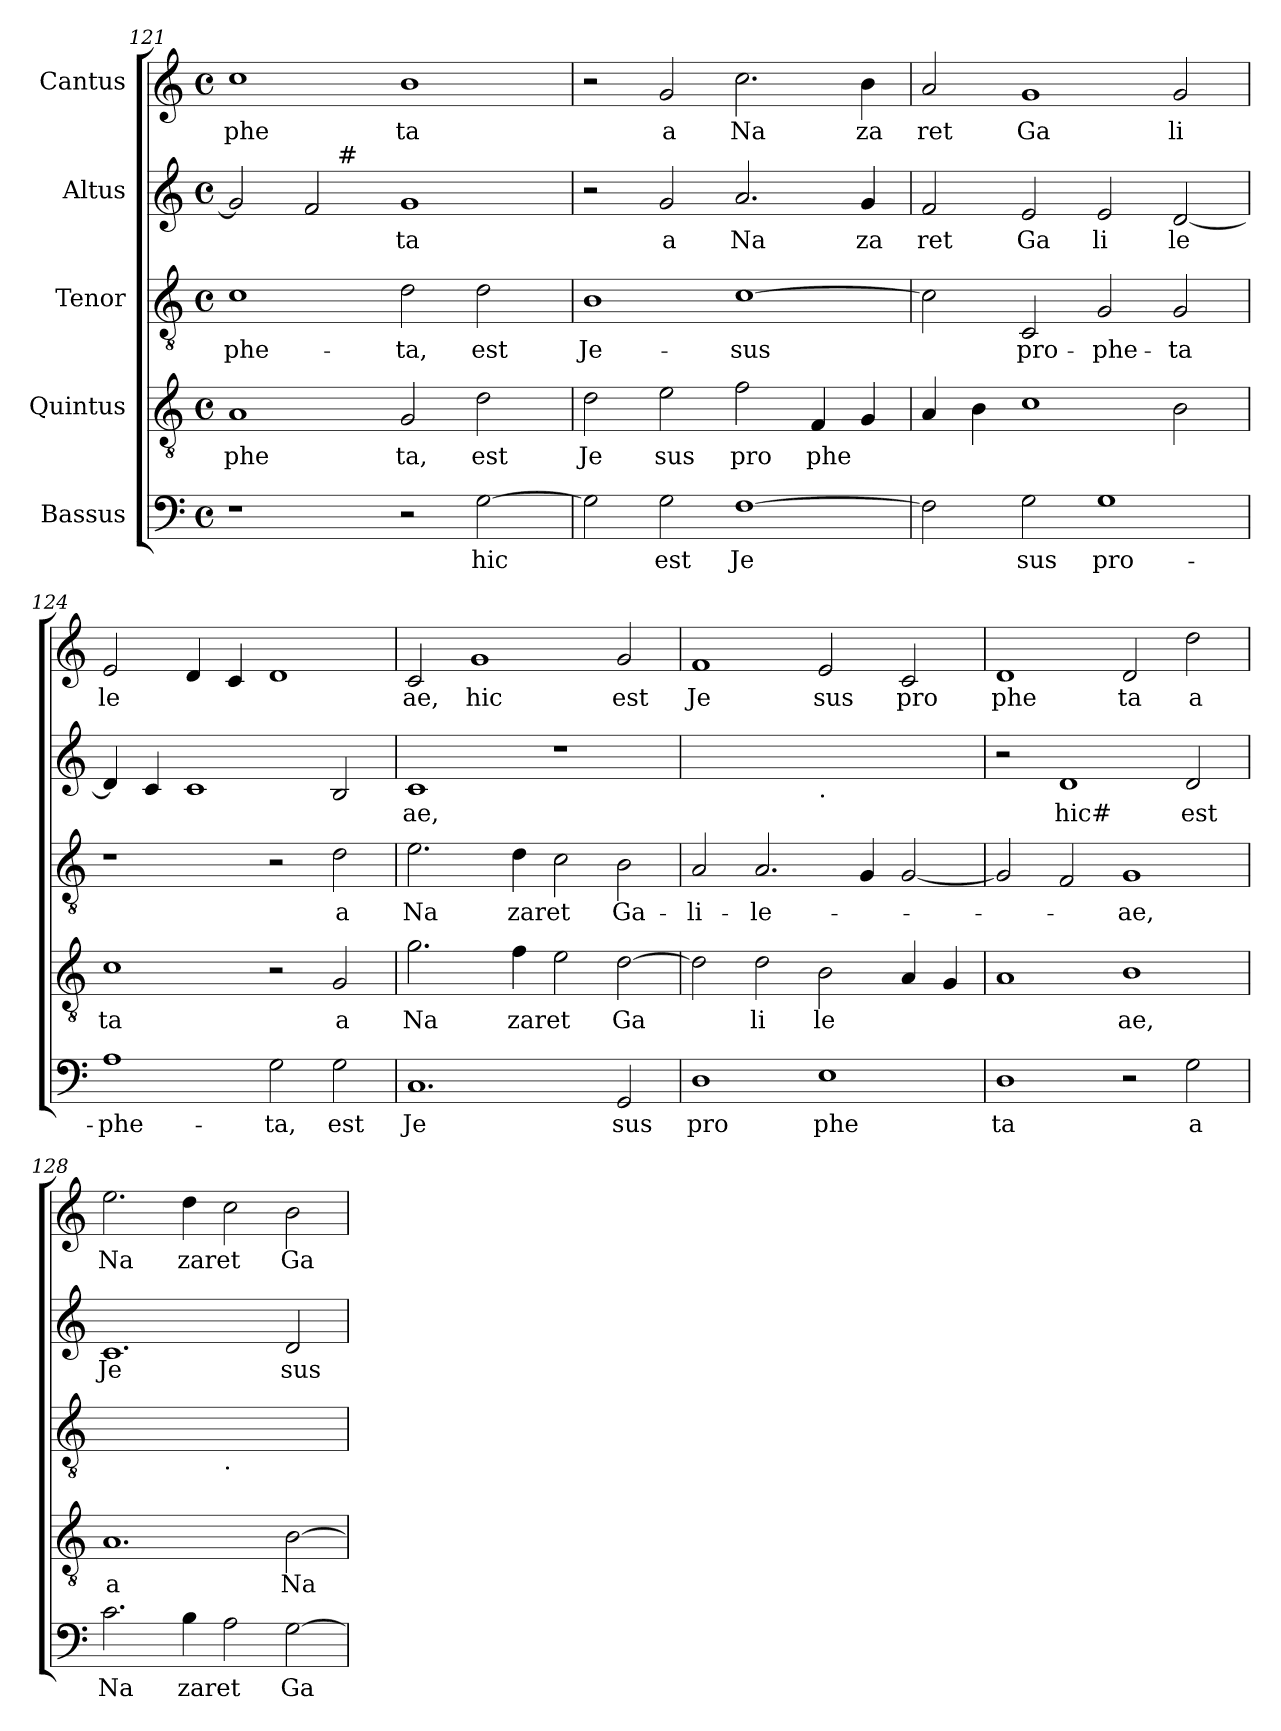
**kern	**text	**kern	**text	**kern	**text	**kern	**text	**kern	**text
*part5	*part5	*part4	*part4	*part3	*part3	*part2	*part2	*part1	*part1
*staff5	*staff5	*staff4	*staff4	*staff3	*staff3	*staff2	*staff2	*staff1	*staff1
*I"Bassus	*	*I"Quintus	*	*I"Tenor	*	*I"Altus	*	*I"Cantus	*
*clefF4	*	*clefGv2	*	*clefGv2	*	*clefG2	*	*clefG2	*
*k[]	*	*k[]	*	*k[]	*	*k[]	*	*k[]	*
*M4/4	*	*M4/4	*	*M4/4	*	*M4/4	*	*M4/4	*
*met(c)	*	*met(c)	*	*met(c)	*	*met(c)	*	*met(c)	*
=121	=121	=121	=121	=121	=121	=121	=121	=121	=121
!	!	!	!LO:LY:b	!	!LO:LY:b	!	!	!	!LO:LY:b
*	*	*	*	*	*	*^	*	*	*
1r	.	1A	phe	1c	-phe-	2g/]	2ryy	.	1cc	phe
.	.	.	.	.	.	2f/	8ryy	.	.	.
!	!	!	!	!	!	!	!LO:TX:a:t=#	!	!	!
.	.	.	.	.	.	.	1ryy	.	.	.
!	!	!	!LO:LY:b	!	!LO:LY:b	!	!	!LO:LY:b	!	!LO:LY:b
2r	.	2G/	ta,	2d\	-ta,	1g	.	ta	1b	ta
!	!LO:LY:b	!	!LO:LY:b	!	!LO:LY:b	!	!	!	!	!
[>2G\	hic	2d\	est	2d\	est	.	.	.	.	.
.	.	.	.	.	.	.	4.ryy	.	.	.
=122	=122	=122	=122	=122	=122	=122	=122	=122	=122	=122
!	!	!	!LO:LY:b	!	!LO:LY:b	!	!	!	!	!
*	*	*	*	*	*	*v	*v	*	*	*
2G\]	.	2d\	Je	1B	Je-	2r	.	2r	.
!	!LO:LY:b	!	!LO:LY:b	!	!	!	!LO:LY:b	!	!LO:LY:b
2G\	est	2e\	sus	.	.	2g/	a	2g/	a
!	!LO:LY:b	!	!LO:LY:b	!	!LO:LY:b	!	!LO:LY:b	!	!LO:LY:b
[>1F	Je	2f\	pro	[>1c	-sus	2.a/	Na	2.cc\	Na
!	!	!	!LO:LY:b	!	!	!	!	!	!
.	.	4F/	phe	.	.	.	.	.	.
!	!	!	!	!	!	!	!LO:LY:b	!	!LO:LY:b
.	.	4G/	.	.	.	4g/	za	4b\	za
=123	=123	=123	=123	=123	=123	=123	=123	=123	=123
!	!	!	!	!	!	!	!LO:LY:b	!	!LO:LY:b
2F\]	.	4A/	.	2c\]	.	2f/	ret	2a/	ret
.	.	4B\	.	.	.	.	.	.	.
!	!LO:LY:b	!	!	!	!LO:LY:b	!	!LO:LY:b	!	!LO:LY:b
2G\	-sus	1c	.	2C/	pro-	2e/	Ga	1g	Ga
!	!LO:LY:b	!	!	!	!LO:LY:b	!	!LO:LY:b	!	!
1G	pro-	.	.	2G/	-phe-	2e/	li	.	.
!	!	!	!	!	!LO:LY:b	!	!LO:LY:b	!	!LO:LY:b
.	.	2B\	.	2G/	-ta	[<2d/	le	2g/	li
=124	=124	=124	=124	=124	=124	=124	=124	=124	=124
!	!LO:LY:b	!	!LO:LY:b	!	!	!	!	!	!LO:LY:b
1A	-phe-	1c	ta	1r	.	4d/]	.	2e/	le
.	.	.	.	.	.	4c/	.	.	.
.	.	.	.	.	.	1c	.	4d/	.
.	.	.	.	.	.	.	.	4c/	.
!	!LO:LY:b	!	!	!	!	!	!	!	!
2G\	-ta,	2r	.	2r	.	.	.	1d	.
!	!LO:LY:b	!	!LO:LY:b	!	!LO:LY:b	!	!	!	!
2G\	est	2G/	a	2d\	a	2B/	.	.	.
!!LO:PB:g=z
=125	=125	=125	=125	=125	=125	=125	=125	=125	=125
!	!LO:LY:b	!	!LO:LY:b	!	!LO:LY:b	!	!LO:LY:b	!	!LO:LY:b
1.C	Je	2.g\	Na	2.e\	Na	1c	ae,	2c/	ae,
!	!	!	!	!	!	!	!	!	!LO:LY:b
.	.	.	.	.	.	.	.	1g	hic
!	!	!	!LO:LY:b	!	!LO:LY:b	!	!	!	!
.	.	4f\	zaret	4d\	-zaret	.	.	.	.
.	.	2e\	.	2c\	.	1r	.	.	.
!	!LO:LY:b	!	!LO:LY:b	!	!LO:LY:b	!	!	!	!LO:LY:b
2GG/	sus	[>2d\	Ga	2B\	Ga-	.	.	2g/	est
=126	=126	=126	=126	=126	=126	=126	=126	=126	=126
!	!LO:LY:b	!	!	!	!LO:LY:b	!	!	!	!LO:LY:b
1D	pro	2d\]	.	2A/	-li-	1ryy	.	1f	Je
!	!	!	!LO:LY:b	!	!LO:LY:b	!	!	!	!
.	.	2d\	li	2.A/	-le-	.	.	.	.
!	!	!	!	!	!	!LO:TX:b:t=.	!	!	!
!	!LO:LY:b	!	!LO:LY:b	!	!	!	!	!	!LO:LY:b
1E	phe	2B\	le	.	.	1ryy	.	2e/	sus
.	.	.	.	4G/	.	.	.	.	.
!	!	!	!	!	!	!	!	!	!LO:LY:b
.	.	4A/	.	[<2G/	.	.	.	2c/	pro
.	.	4G/	.	.	.	.	.	.	.
=127	=127	=127	=127	=127	=127	=127	=127	=127	=127
!	!LO:LY:b	!	!	!	!	!	!	!	!LO:LY:b
1D	ta	1A	.	2G/]	.	2r	.	1d	phe
!	!	!	!	!	!	!	!LO:LY:b	!	!
.	.	.	.	2F/	.	1d	hic#	.	.
!	!	!	!LO:LY:b	!	!LO:LY:b	!	!	!	!LO:LY:b
2r	.	1B	ae,	1G	-ae,	.	.	2d/	ta
!	!LO:LY:b	!	!	!	!	!	!LO:LY:b	!	!LO:LY:b
2G\	a	.	.	.	.	2d/	est	2dd\	a
=128	=128	=128	=128	=128	=128	=128	=128	=128	=128
!	!LO:LY:b	!	!LO:LY:b	!	!	!	!LO:LY:b	!	!LO:LY:b
2.c\	Na	1.A	a	1ryy	.	1.c	Je	2.ee\	Na
!	!LO:LY:b	!	!	!	!	!	!	!	!LO:LY:b
4B\	zaret	.	.	.	.	.	.	4dd\	zaret
!	!	!	!	!LO:TX:b:t=.	!	!	!	!	!
2A\	.	.	.	1ryy	.	.	.	2cc\	.
!	!LO:LY:b	!	!LO:LY:b	!	!	!	!LO:LY:b	!	!LO:LY:b
[>2G\	Ga	[>2B\	Na	.	.	2d/	sus	2b\	Ga
=	=	=	=	=	=	=	=	=	=
*-	*-	*-	*-	*-	*-	*-	*-	*-	*-
